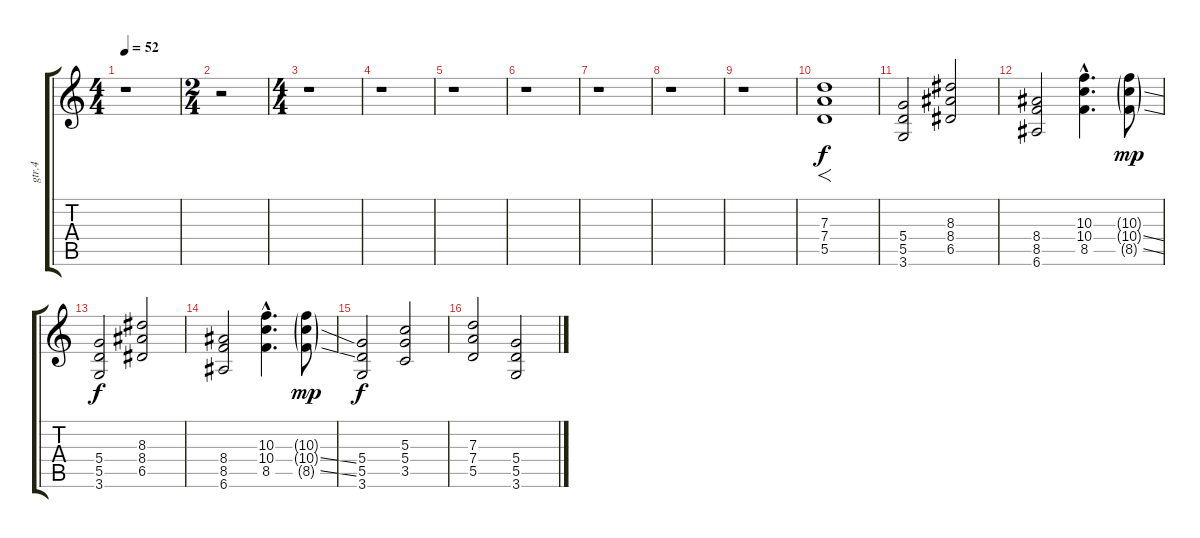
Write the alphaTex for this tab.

\track ("gtr.4" "gtr.4") {instrument overdrivenguitar}
\staff {score tabs}
\tuning (E4 B3 G3 D3 A2 E2) {hide}
\ts (4 4)
\tempo 52
\clef g2
\ks c
r.1{dy f} |
\ts (2 4)
r.2 |
\ts (4 4)
r.1 |
r.1 |
r.1 |
r.1 |
r.1 |
r.1 |
r.1 |
(7.3 7.4 5.5).1{f} |
(5.4 5.5 3.6).2 (8.3 8.4 6.5).2 |
(8.4 8.5 6.6).2 (10.3{hac} 10.4{hac} 8.5{hac}).4{d} (10.3{g} 10.4{ss g} 8.5{ss g}).8{dy mp} |
(5.4 5.5 3.6).2{dy f} (8.3 8.4 6.5).2 |
(8.4 8.5 6.6).2 (10.3{hac} 10.4{hac} 8.5{hac}).4{d} (10.3{g} 10.4{ss g} 8.5{ss g}).8{dy mp} |
(5.4 5.5 3.6).2{dy f} (5.3 5.4 3.5).2 |
(7.3 7.4 5.5).2 (5.4 5.5 3.6).2
